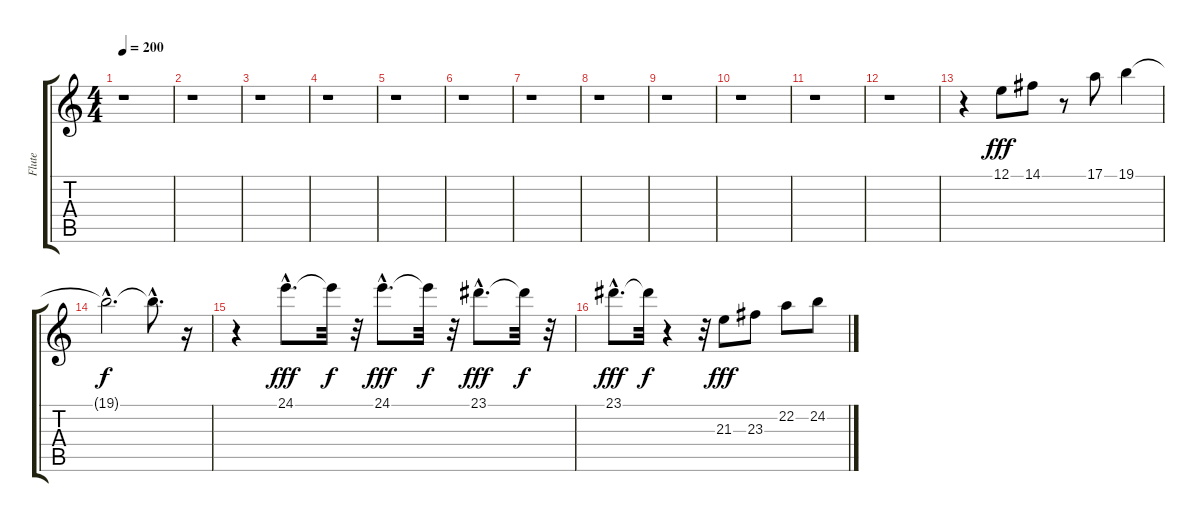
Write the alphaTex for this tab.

\track ("Flute" "Flute") {instrument flute}
\staff {score tabs}
\tuning (E4 B3 G3 D3 A2 E2) {hide}
\ts (4 4)
\tempo 200
\clef g2
\ks c
r.1{dy f} |
r.1 |
r.1 |
r.1 |
r.1 |
r.1 |
r.1 |
r.1 |
r.1 |
r.1 |
r.1 |
r.1 |
r.4 12.1.8{dy fff} 14.1.8 r.8 17.1.8 19.1.4 |
19.1{hac t}.2{d dy f} 19.1{hac t}.8{d} r.16 |
r.4 24.1{hac}.8{d dy fff} 24.1{t}.32{dy f} r.32 24.1{hac}.8{d dy fff} 24.1{t}.32{dy f} r.32 23.1{hac}.8{d dy fff} 23.1{t}.32{dy f} r.32 |
23.1{hac}.8{d dy fff} 23.1{t}.32{dy f} r.4 r.32 21.3.8{dy fff} 23.3.8 22.2.8 24.2.8
